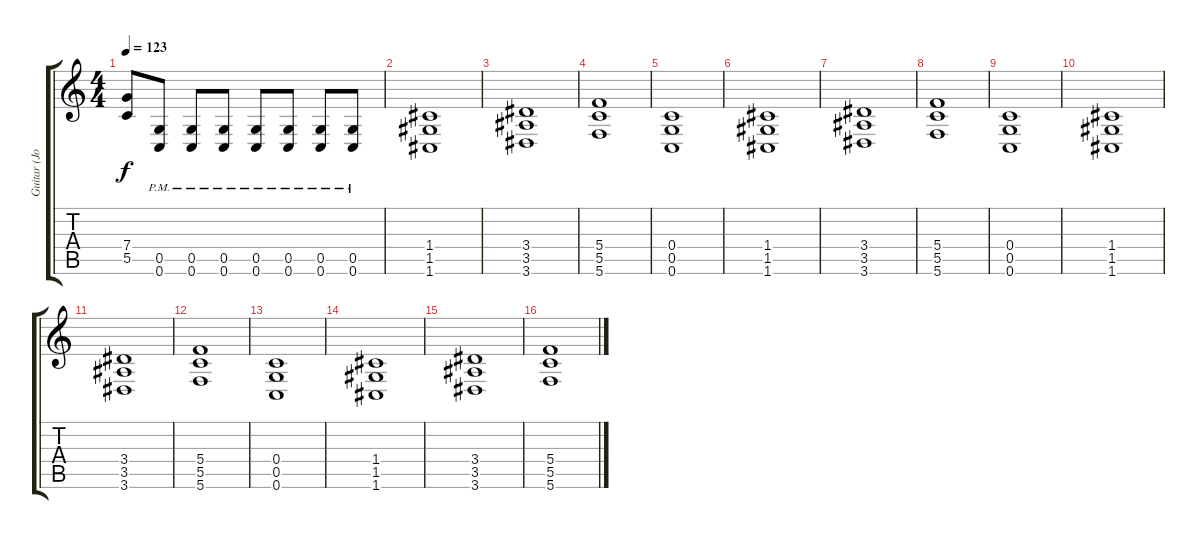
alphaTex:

\track ("Guitar (Joel)" "Guitar (Jo") {instrument distortionguitar}
\staff {score tabs}
\tuning (D4 A3 F3 C3 G2 C2) {hide}
\ts (4 4)
\tempo 123
\clef g2
\ks c
(7.4 5.5).8{dy f} (0.5{pm} 0.6{pm}).8 (0.5{pm} 0.6{pm}).8 (0.5{pm} 0.6{pm}).8 (0.5{pm} 0.6{pm}).8 (0.5{pm} 0.6{pm}).8 (0.5{pm} 0.6{pm}).8 (0.5{pm} 0.6{pm}).8 |
(1.4 1.5 1.6).1 |
(3.4 3.5 3.6).1 |
(5.4 5.5 5.6).1 |
(0.4 0.5 0.6).1 |
(1.4 1.5 1.6).1 |
(3.4 3.5 3.6).1 |
(5.4 5.5 5.6).1 |
(0.4 0.5 0.6).1 |
(1.4 1.5 1.6).1 |
(3.4 3.5 3.6).1 |
(5.4 5.5 5.6).1 |
(0.4 0.5 0.6).1 |
(1.4 1.5 1.6).1 |
(3.4 3.5 3.6).1 |
(5.4 5.5 5.6).1
